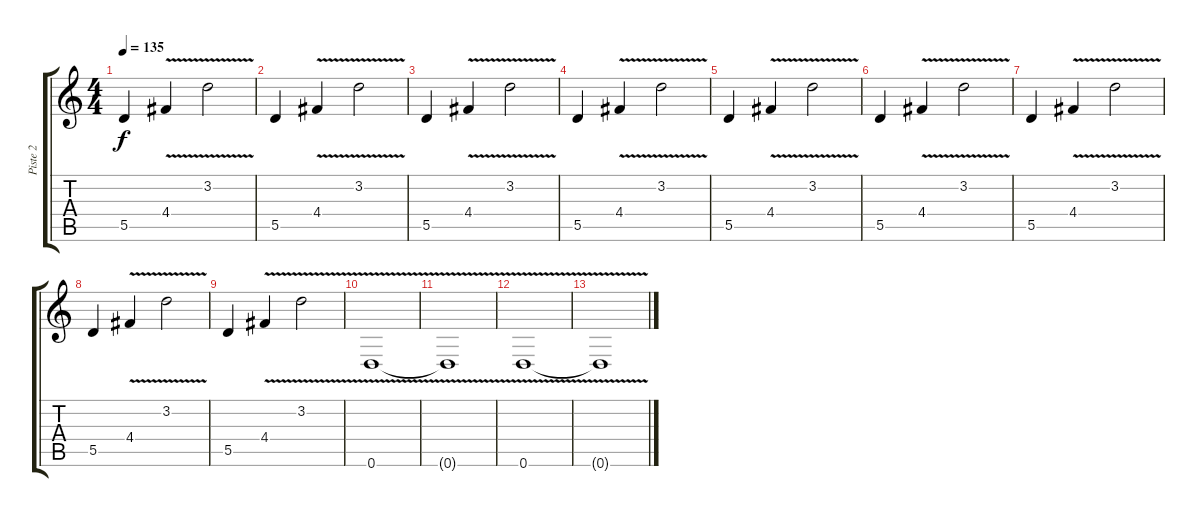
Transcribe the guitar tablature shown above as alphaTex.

\track ("Piste 2" "Piste 2") {instrument distortionguitar}
\staff {score tabs}
\tuning (E4 B3 G3 D3 A2 D2) {hide}
\ts (4 4)
\tempo 135
\clef g2
\ks c
5.5.4{dy f} 4.4{v}.4 3.2{v}.2 |
5.5.4 4.4{v}.4 3.2{v}.2 |
5.5.4 4.4{v}.4 3.2{v}.2 |
5.5.4 4.4{v}.4 3.2{v}.2 |
5.5.4 4.4{v}.4 3.2{v}.2 |
5.5.4 4.4{v}.4 3.2{v}.2 |
5.5.4 4.4{v}.4 3.2{v}.2 |
5.5.4 4.4{v}.4 3.2{v}.2 |
5.5.4 4.4{v}.4 3.2{v}.2 |
0.6{v}.1 |
0.6{t}.1 |
0.6{v}.1 |
0.6{t}.1
